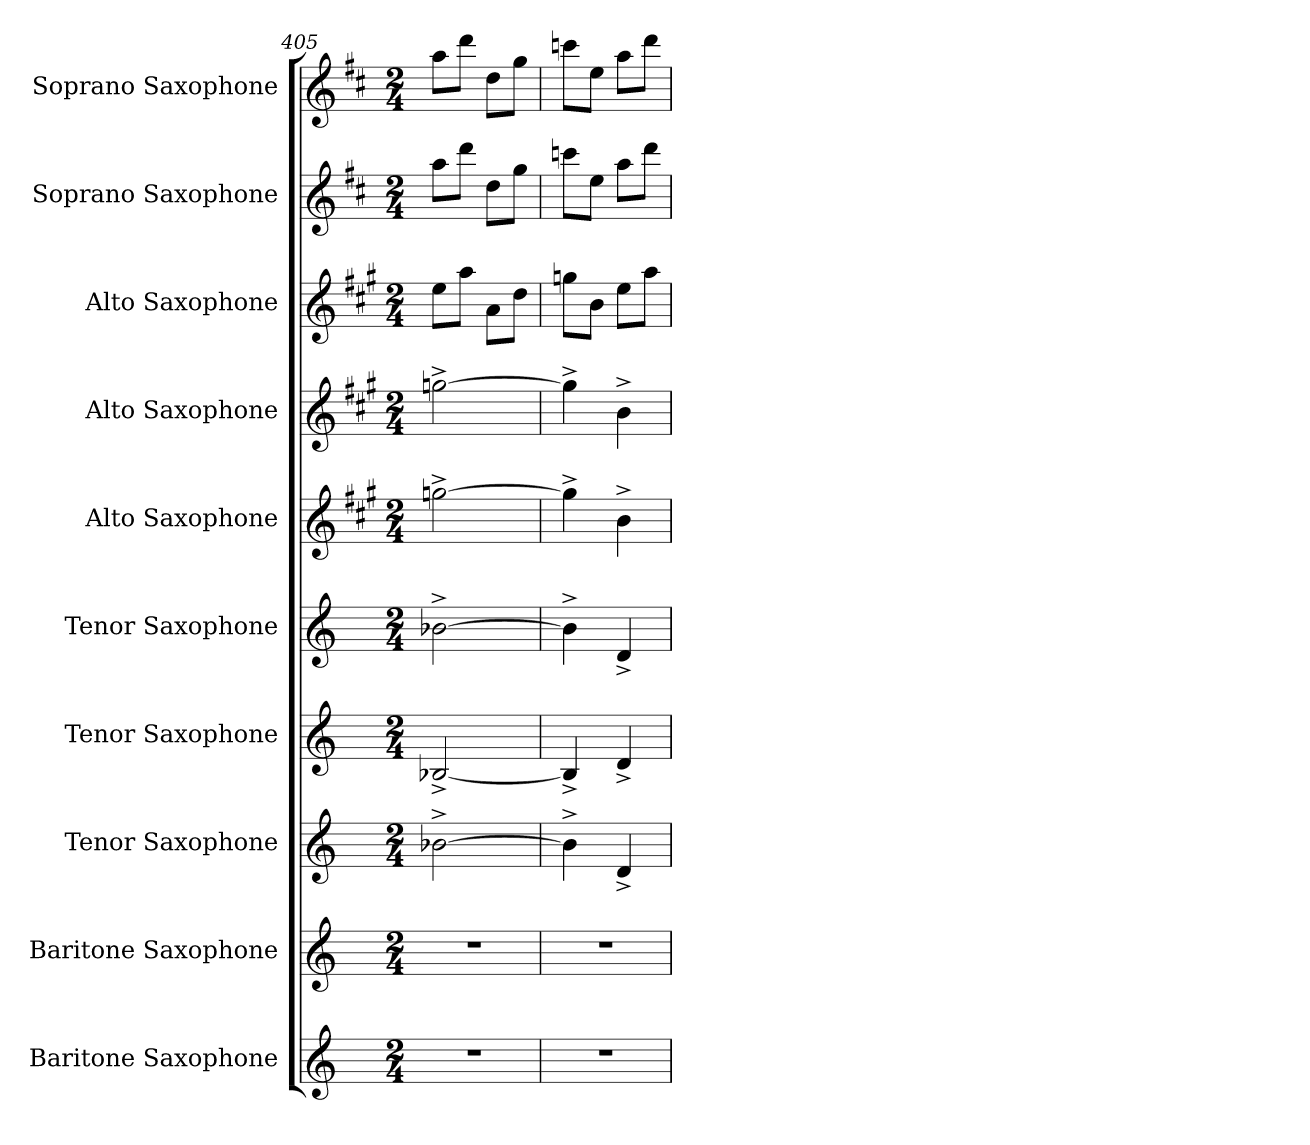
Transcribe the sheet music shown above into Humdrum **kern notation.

**kern	**kern	**kern	**kern	**kern	**kern	**kern	**kern	**kern	**kern
*part10	*part9	*part8	*part7	*part6	*part5	*part4	*part3	*part2	*part1
*staff10	*staff9	*staff8	*staff7	*staff6	*staff5	*staff4	*staff3	*staff2	*staff1
*I"Baritone Saxophone	*I"Baritone Saxophone	*I"Tenor Saxophone	*I"Tenor Saxophone	*I"Tenor Saxophone	*I"Alto Saxophone	*I"Alto Saxophone	*I"Alto Saxophone	*I"Soprano Saxophone	*I"Soprano Saxophone
*I'Bar. Sax.	*I'Bar. Sax.	*I'T. Sax.	*I'T. Sax.	*I'T. Sax.	*I'A. Sax.	*I'A. Sax.	*I'A. Sax.	*I'S. Sax.	*I'S. Sax.
*clefG2	*clefG2	*clefG2	*clefG2	*clefG2	*clefG2	*clefG2	*clefG2	*clefG2	*clefG2
*ITrd12c21	*ITrd12c21	*ITrd8c14	*ITrd8c14	*ITrd8c14	*ITrd5c9	*ITrd5c9	*ITrd5c9	*ITrd1c2	*ITrd1c2
*k[]	*k[]	*k[]	*k[]	*k[]	*k[]	*k[]	*k[]	*k[]	*k[]
*M2/4	*M2/4	*M2/4	*M2/4	*M2/4	*M2/4	*M2/4	*M2/4	*M2/4	*M2/4
=405	=405	=405	=405	=405	=405	=405	=405	=405	=405
2r	2r	[2B-X^\	[2BB-X^/	[2B-X^\	[2b-X^\	[2b-X^\	8g\L	8gg\L	8gg\L
.	.	.	.	.	.	.	8cc\J	8ccc\J	8ccc\J
.	.	.	.	.	.	.	8c\L	8cc\L	8cc\L
.	.	.	.	.	.	.	8f\J	8ff\J	8ff\J
=406	=406	=406	=406	=406	=406	=406	=406	=406	=406
2r	2r	4B-^\]	4BB-^/]	4B-^\]	4b-^\]	4b-^\]	8b-X\L	8bb-X\L	8bb-X\L
.	.	.	.	.	.	.	8d\J	8dd\J	8dd\J
.	.	4D^/	4D^/	4D^/	4d^\	4d^\	8g\L	8gg\L	8gg\L
.	.	.	.	.	.	.	8cc\J	8ccc\J	8ccc\J
=	=	=	=	=	=	=	=	=	=
*-	*-	*-	*-	*-	*-	*-	*-	*-	*-
